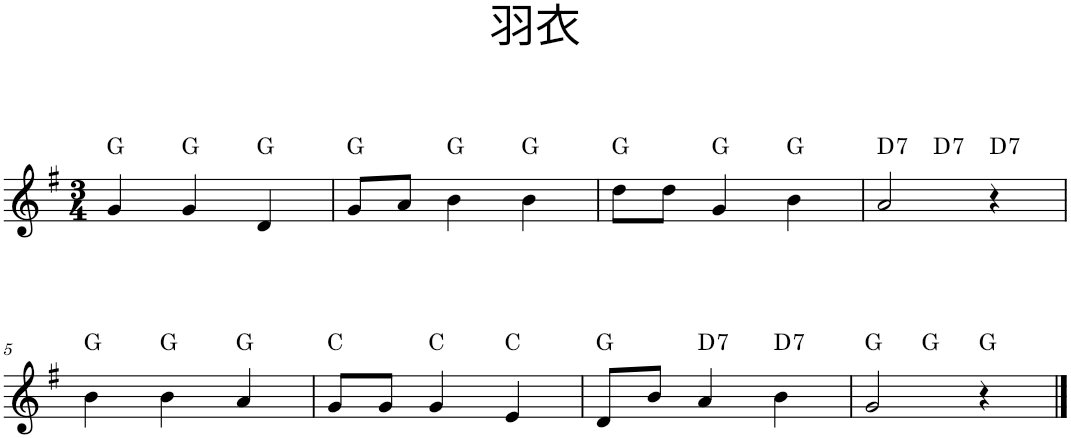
**kern	**harte
*part1	*part1
*staff1	*
*I"Piano	*
*I'Pno.	*
*clefG2	*
*k[f#]	*
*M3/4	*
=1	=1
4g/	G:maj
4g/	G:maj
4d/	G:maj
=2	=2
8g/L	G:maj
8a/J	.
4b\	G:maj
4b\	G:maj
=3	=3
8dd\L	G:maj
8dd\J	.
4g/	G:maj
4b\	G:maj
=4	=4
!	!LO:H:kt=7
*^	*
2a/	4ryy	D:7
!	!	!LO:H:kt=7
.	2ryy	D:7
!	!	!LO:H:kt=7
4r	.	D:7
*v	*v	*
!!LO:LB:g=z
=5	=5
4b\	G:maj
4b\	G:maj
4a/	G:maj
=6	=6
8g/L	C:maj
8g/J	.
4g/	C:maj
4e/	C:maj
=7	=7
8d/L	G:maj
8b/J	.
!	!LO:H:kt=7
4a/	D:7
!	!LO:H:kt=7
4b\	D:7
=8	=8
*^	*
2g/	4ryy	G:maj
.	2ryy	G:maj
4r	.	G:maj
*v	*v	*
==	==
*-	*-
